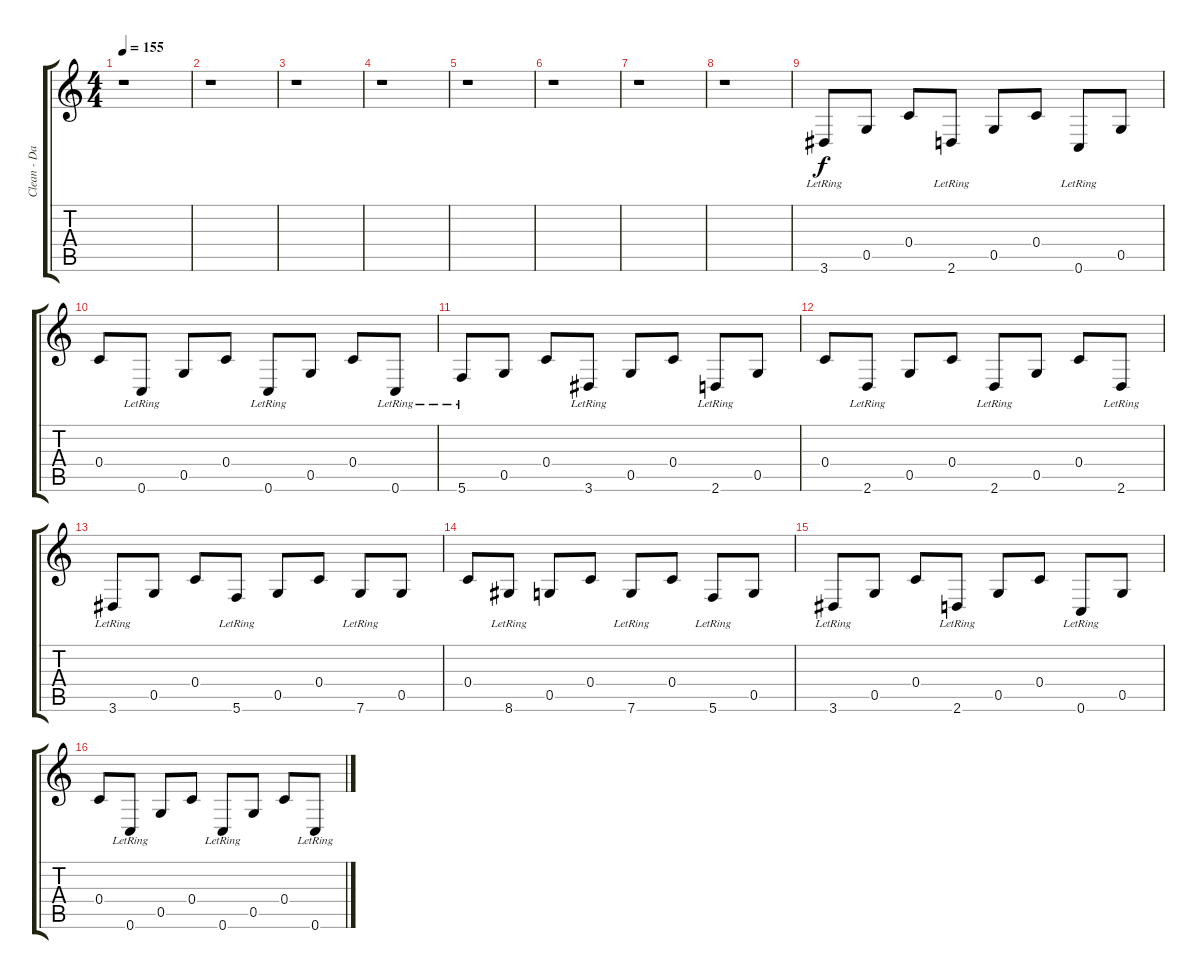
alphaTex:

\track ("Clean - Daron" "Clean - Da") {instrument electricguitarclean}
\staff {score tabs}
\tuning (D4 A3 F3 C3 G2 C2) {hide}
\ts (4 4)
\tempo 155
\clef g2
\ks c
r.1{dy f} |
r.1 |
r.1 |
r.1 |
r.1 |
r.1 |
r.1 |
r.1 |
3.6{lr}.8 0.5.8 0.4.8 2.6{lr}.8 0.5.8 0.4.8 0.6{lr}.8 0.5.8 |
0.4.8 0.6{lr}.8 0.5.8 0.4.8 0.6{lr}.8 0.5.8 0.4.8 0.6{lr}.8 |
5.6{lr}.8 0.5.8 0.4.8 3.6{lr}.8 0.5.8 0.4.8 2.6{lr}.8 0.5.8 |
0.4.8 2.6{lr}.8 0.5.8 0.4.8 2.6{lr}.8 0.5.8 0.4.8 2.6{lr}.8 |
3.6{lr}.8 0.5.8 0.4.8 5.6{lr}.8 0.5.8 0.4.8 7.6{lr}.8 0.5.8 |
0.4.8 8.6{lr}.8 0.5.8 0.4.8 7.6{lr}.8 0.4.8 5.6{lr}.8 0.5.8 |
3.6{lr}.8 0.5.8 0.4.8 2.6{lr}.8 0.5.8 0.4.8 0.6{lr}.8 0.5.8 |
0.4.8 0.6{lr}.8 0.5.8 0.4.8 0.6{lr}.8 0.5.8 0.4.8 0.6{lr}.8
